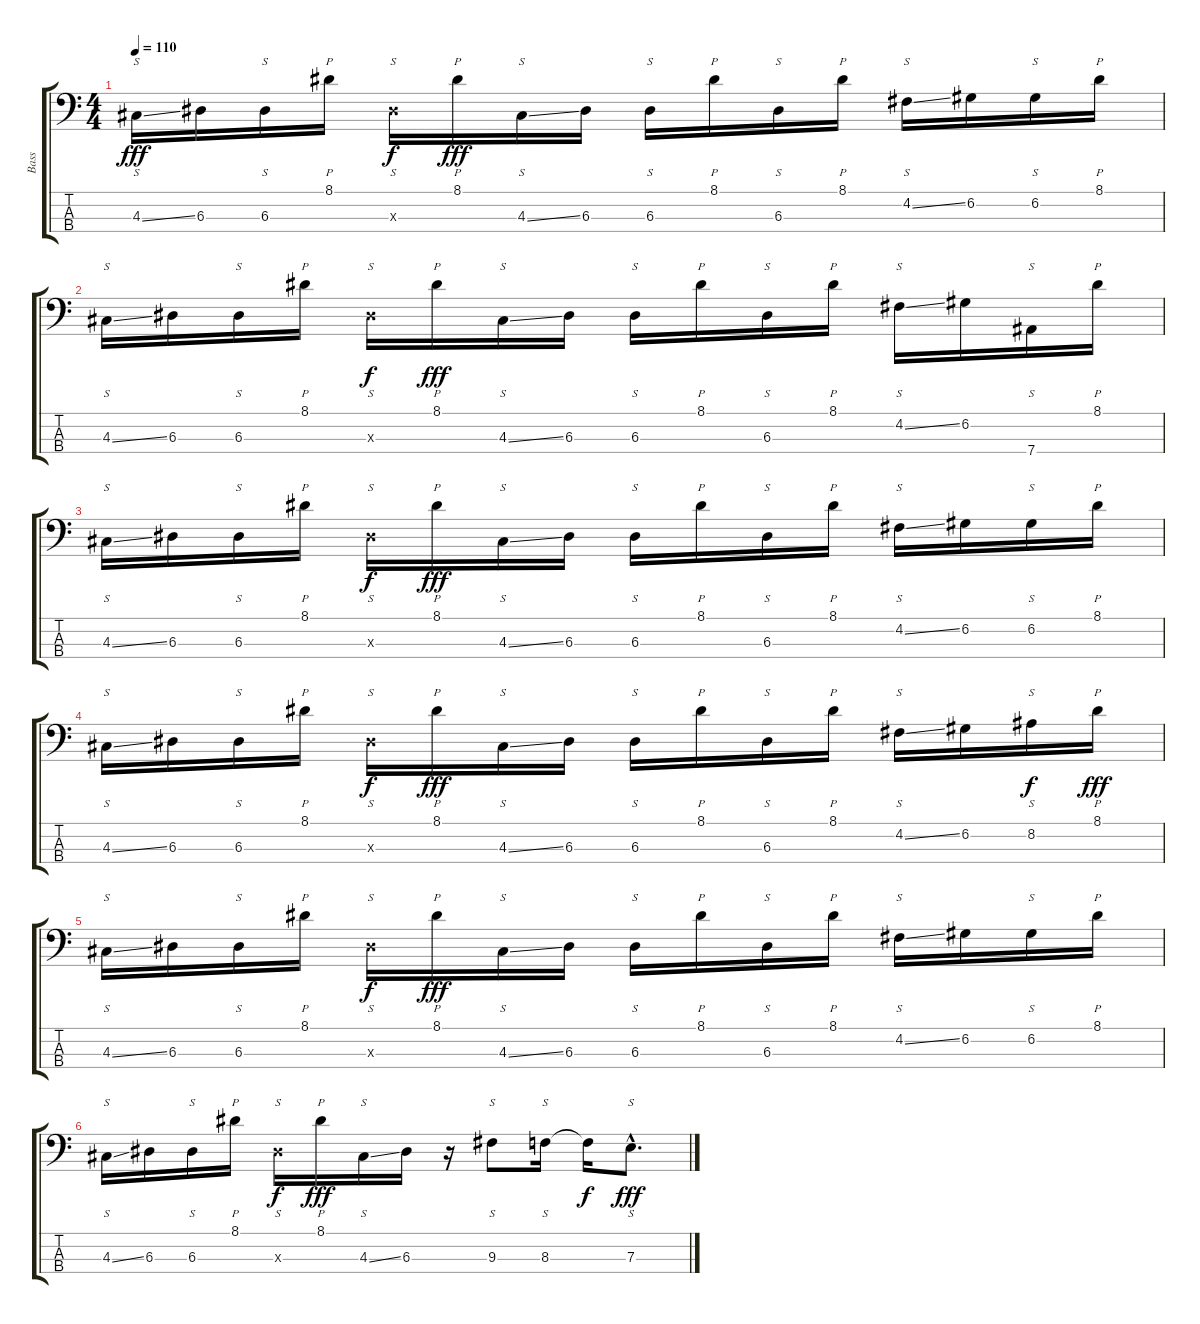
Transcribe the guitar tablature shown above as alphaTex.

\track ("Bass" "Bass") {instrument slapbass1}
\staff {score tabs}
\tuning (G2 D2 A1 Eb1) {hide}
\ts (4 4)
\tempo 110
\clef f4
\ks c
4.3{ss}.16{s dy fff} 6.3.16 6.3.16{s} 8.1.16{p} 6.3{x}.16{s dy f} 8.1.16{p dy fff} 4.3{ss}.16{s} 6.3.16 6.3.16{s} 8.1.16{p} 6.3.16{s} 8.1.16{p} 4.2{ss}.16{s} 6.2.16 6.2.16{s} 8.1.16{p} |
4.3{ss}.16{s} 6.3.16 6.3.16{s} 8.1.16{p} 6.3{x}.16{s dy f} 8.1.16{p dy fff} 4.3{ss}.16{s} 6.3.16 6.3.16{s} 8.1.16{p} 6.3.16{s} 8.1.16{p} 4.2{ss}.16{s} 6.2.16 7.4.16{s} 8.1.16{p} |
4.3{ss}.16{s} 6.3.16 6.3.16{s} 8.1.16{p} 6.3{x}.16{s dy f} 8.1.16{p dy fff} 4.3{ss}.16{s} 6.3.16 6.3.16{s} 8.1.16{p} 6.3.16{s} 8.1.16{p} 4.2{ss}.16{s} 6.2.16 6.2.16{s} 8.1.16{p} |
4.3{ss}.16{s} 6.3.16 6.3.16{s} 8.1.16{p} 6.3{x}.16{s dy f} 8.1.16{p dy fff} 4.3{ss}.16{s} 6.3.16 6.3.16{s} 8.1.16{p} 6.3.16{s} 8.1.16{p} 4.2{ss}.16{s} 6.2.16 8.2.16{s dy f} 8.1.16{p dy fff} |
4.3{ss}.16{s} 6.3.16 6.3.16{s} 8.1.16{p} 6.3{x}.16{s dy f} 8.1.16{p dy fff} 4.3{ss}.16{s} 6.3.16 6.3.16{s} 8.1.16{p} 6.3.16{s} 8.1.16{p} 4.2{ss}.16{s} 6.2.16 6.2.16{s} 8.1.16{p} |
4.3{ss}.16{s} 6.3.16 6.3.16{s} 8.1.16{p} 6.3{x}.16{s dy f} 8.1.16{p dy fff} 4.3{ss}.16{s} 6.3.16 r.16 9.3.8{s} 8.3.16{s} 8.3{t}.16{dy f} 7.3{hac}.8{s d dy fff}
